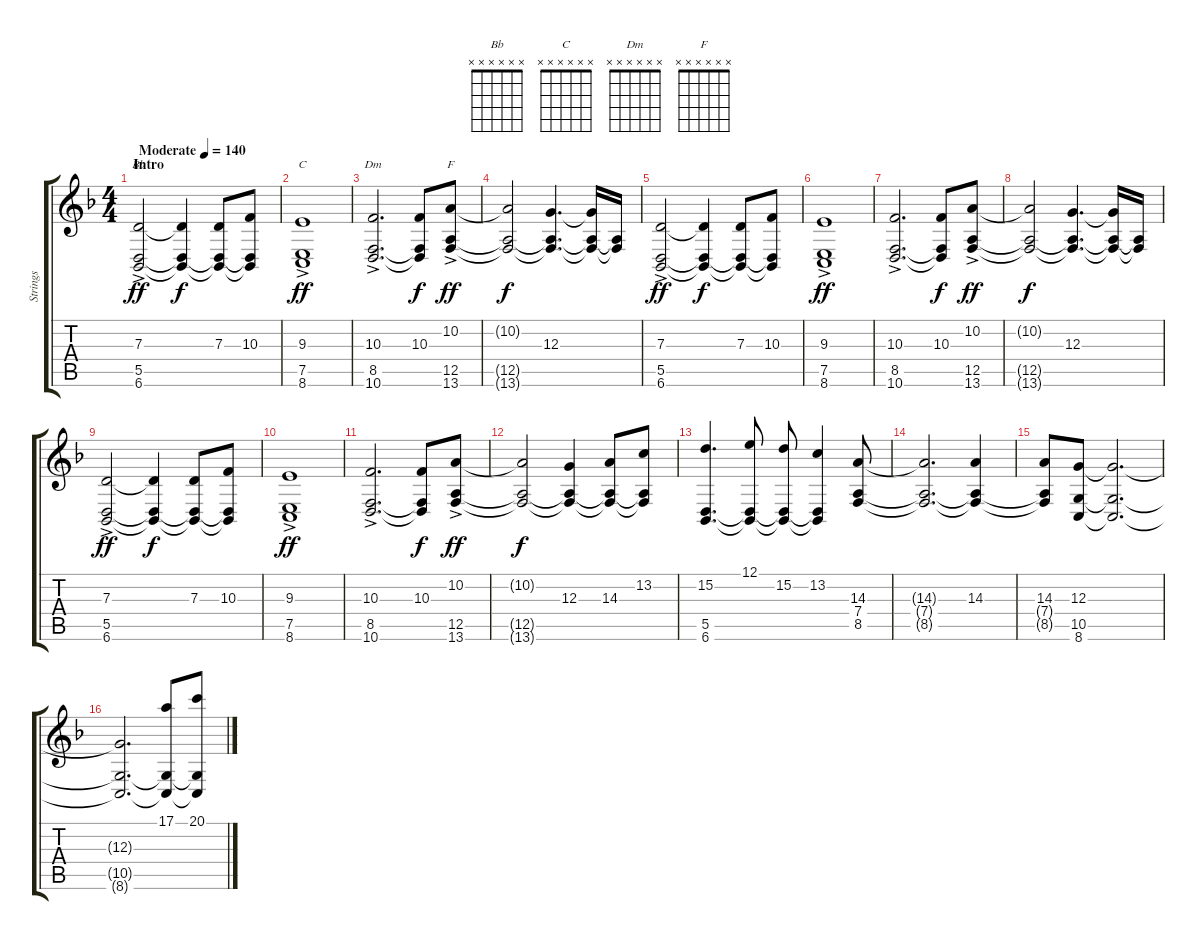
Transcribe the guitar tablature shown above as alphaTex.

\track ("Strings" "Strings") {instrument stringensemble1}
\staff {score tabs}
\tuning (E4 B3 G3 D3 A2 E2) {hide}
\chord ("Bb" x x x x x x)
\chord ("C" x x x x x x)
\chord ("Dm" x x x x x x)
\chord ("F" x x x x x x)
\ts (4 4)
\section ("" "Intro")
\tempo (140 "Moderate")
\clef g2
\ks f
(7.3 5.5 6.6{ac}).2{ch "Bb" dy ff instrument stringensemble1} (7.3{t} 5.5{t} 6.6{t}).4{dy f} (7.3 5.5{t} 6.6{t}).8 (10.3 5.5{t} 6.6{t}).8 |
(9.3 7.5 8.6{ac}).1{ch "C" dy ff} |
(10.3 8.5 10.6{ac}).2{d ch "Dm"} (10.3 8.5{t} 10.6{t}).8{dy f} (10.2 12.5 13.6{ac}).8{ch "F" dy ff} |
(10.2{t} 12.5{t} 13.6{t}).2{dy f} (12.3 12.5{t} 13.6{t}).4{d} (12.3{t} 12.5{t} 13.6{t}).16 (12.5{t} 13.6{t}).16 |
(7.3 5.5 6.6{ac}).2{dy ff} (7.3{t} 5.5{t} 6.6{t}).4{dy f} (7.3 5.5{t} 6.6{t}).8 (10.3 5.5{t} 6.6{t}).8 |
(9.3 7.5 8.6{ac}).1{dy ff} |
(10.3 8.5 10.6{ac}).2{d} (10.3 8.5{t} 10.6{t}).8{dy f} (10.2 12.5 13.6{ac}).8{dy ff} |
(10.2{t} 12.5{t} 13.6{t}).2{dy f} (12.3 12.5{t} 13.6{t}).4{d} (12.3{t} 12.5{t} 13.6{t}).16 (12.5{t} 13.6{t}).16 |
(7.3 5.5 6.6{ac}).2{dy ff} (7.3{t} 5.5{t} 6.6{t}).4{dy f} (7.3 5.5{t} 6.6{t}).8 (10.3 5.5{t} 6.6{t}).8 |
(9.3 7.5 8.6{ac}).1{dy ff} |
(10.3 8.5 10.6{ac}).2{d} (10.3 8.5{t} 10.6{t}).8{dy f} (10.2 12.5 13.6{ac}).8{dy ff} |
(10.2{t} 12.5{t} 13.6{t}).2{dy f} (12.3 12.5{t} 13.6{t}).4 (14.3 12.5{t} 13.6{t}).8 (13.2 12.5{t} 13.6{t}).8 |
(15.2 5.5 6.6).4{d} (12.1 5.5{t} 6.6{t}).8 (15.2 5.5{t} 6.6{t}).8 (13.2 5.5{t} 6.6{t}).4 (14.3 7.4 8.5).8 |
(14.3{t} 7.4{t} 8.5{t}).2{d} (14.3 7.4{t} 8.5{t}).4 |
(14.3 7.4{t} 8.5{t}).8 (12.3 10.5 8.6).8 (12.3{t} 10.5{t} 8.6{t}).2{d} |
(12.3{t} 10.5{t} 8.6{t}).2{d} (17.1 10.5{t} 8.6{t}).8 (20.1 10.5{t} 8.6{t}).8
